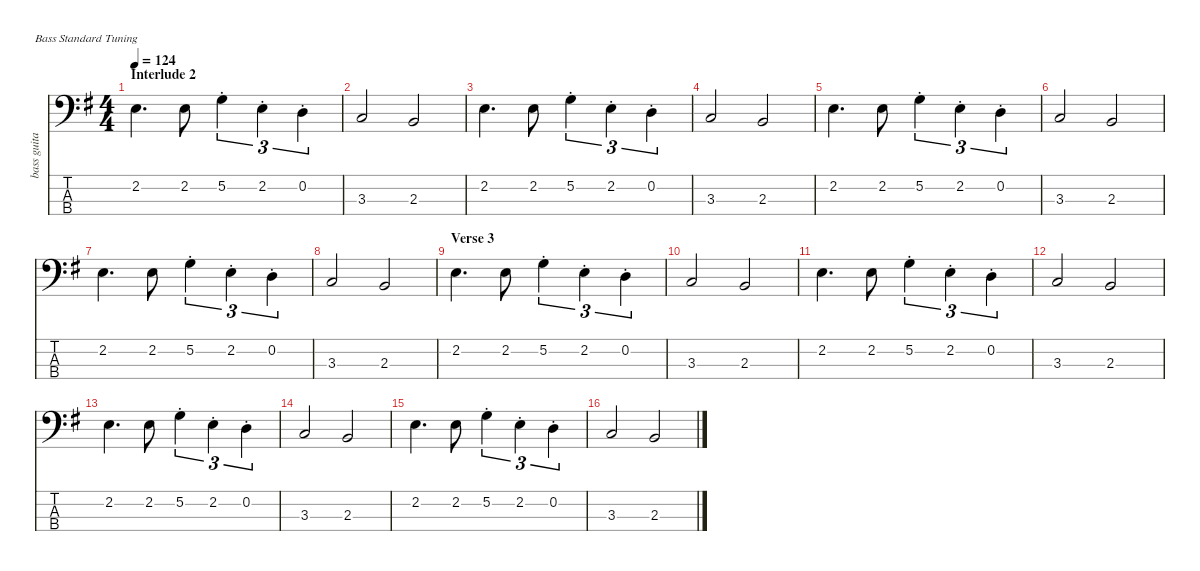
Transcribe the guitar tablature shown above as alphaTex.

\defaultSystemsLayout 4
\hideDynamics
\bracketExtendMode nobrackets
\otherSystemsTrackNameOrientation horizontal
\track ("bass guitar" "bass guita") {instrument electricbassfinger}
\staff {score tabs}
\tuning (G2 D2 A1 E1)
\ts (4 4)
\section ("" "Interlude 2")
\tempo 124
\clef f4
\scale
1.11728
\ks eminor
2.2{acc forcenatural}.4{d dy fff beam Down} 2.2{acc forcenatural}.8{beam Down} 5.2{st acc forcenatural}.4{tu (3 2) beam Down} 2.2{st acc forcenatural}.4{tu (3 2) beam Down} 0.2{st acc forcenatural}.4{tu (3 2) beam Down} |
\scale
0.960908 3.3{acc forcenatural}.2{beam Up} 2.3{acc forcenatural}.2{beam Up} |
\scale
0.960908 2.2{acc forcenatural}.4{d beam Down} 2.2{acc forcenatural}.8{beam Down} 5.2{st acc forcenatural}.4{tu (3 2) beam Down} 2.2{st acc forcenatural}.4{tu (3 2) beam Down} 0.2{st acc forcenatural}.4{tu (3 2) beam Down} |
\scale
0.960908 3.3{acc forcenatural}.2{beam Up} 2.3{acc forcenatural}.2{beam Up} |
\scale
1.11728 2.2{acc forcenatural}.4{d dy ff beam Down} 2.2{acc forcenatural}.8{beam Down} 5.2{st acc forcenatural}.4{tu (3 2) beam Down} 2.2{st acc forcenatural}.4{tu (3 2) beam Down} 0.2{st acc forcenatural}.4{tu (3 2) beam Down} |
\scale
0.960908 3.3{acc forcenatural}.2{beam Up} 2.3{acc forcenatural}.2{beam Up} |
\scale
0.960908 2.2{acc forcenatural}.4{d beam Down} 2.2{acc forcenatural}.8{beam Down} 5.2{st acc forcenatural}.4{tu (3 2) beam Down} 2.2{st acc forcenatural}.4{tu (3 2) beam Down} 0.2{st acc forcenatural}.4{tu (3 2) beam Down} |
\scale
0.960908 3.3{acc forcenatural}.2{beam Up} 2.3{acc forcenatural}.2{beam Up} |
\section ("" "Verse 3")
\scale
1.11728 2.2{acc forcenatural}.4{d beam Down} 2.2{acc forcenatural}.8{beam Down} 5.2{st acc forcenatural}.4{tu (3 2) beam Down} 2.2{st acc forcenatural}.4{tu (3 2) beam Down} 0.2{st acc forcenatural}.4{tu (3 2) beam Down} |
\scale
0.960908 3.3{acc forcenatural}.2{beam Up} 2.3{acc forcenatural}.2{beam Up} |
\scale
0.960908 2.2{acc forcenatural}.4{d beam Down} 2.2{acc forcenatural}.8{beam Down} 5.2{st acc forcenatural}.4{tu (3 2) beam Down} 2.2{st acc forcenatural}.4{tu (3 2) beam Down} 0.2{st acc forcenatural}.4{tu (3 2) beam Down} |
\scale
0.960908 3.3{acc forcenatural}.2{beam Up} 2.3{acc forcenatural}.2{beam Up} |
\scale
1.11728 2.2{acc forcenatural}.4{d beam Down} 2.2{acc forcenatural}.8{beam Down} 5.2{st acc forcenatural}.4{tu (3 2) beam Down} 2.2{st acc forcenatural}.4{tu (3 2) beam Down} 0.2{st acc forcenatural}.4{tu (3 2) beam Down} |
\scale
0.960908 3.3{acc forcenatural}.2{beam Up} 2.3{acc forcenatural}.2{beam Up} |
\scale
0.960908 2.2{acc forcenatural}.4{d beam Down} 2.2{acc forcenatural}.8{beam Down} 5.2{st acc forcenatural}.4{tu (3 2) beam Down} 2.2{st acc forcenatural}.4{tu (3 2) beam Down} 0.2{st acc forcenatural}.4{tu (3 2) beam Down} |
\scale
0.960908 3.3{acc forcenatural}.2{beam Up} 2.3{acc forcenatural}.2{beam Up}
